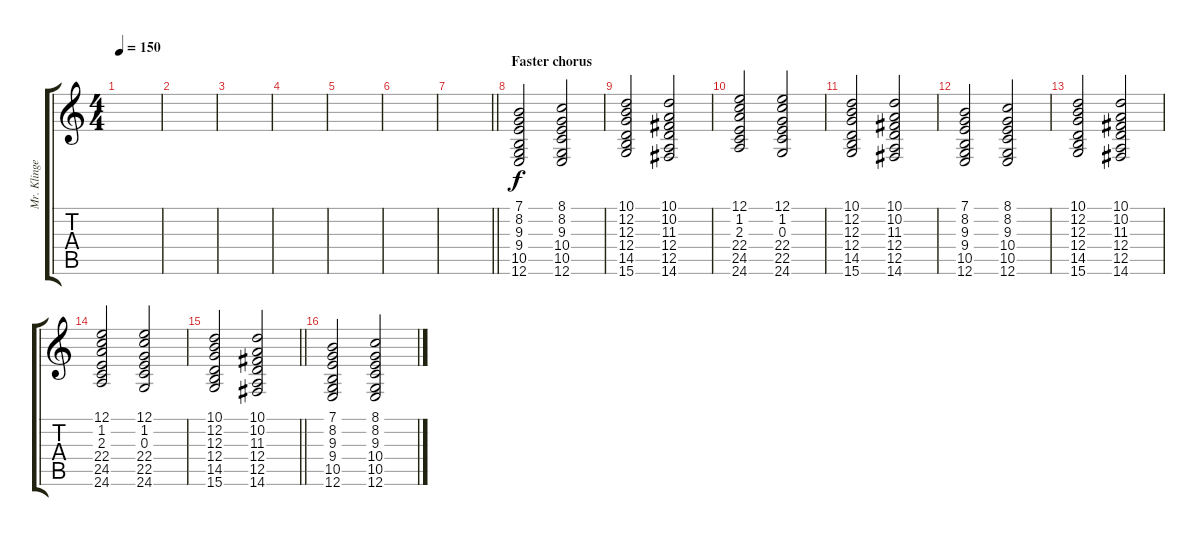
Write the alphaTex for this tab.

\track ("Mr. Klingenberg" "Mr. Klinge") {instrument stringensemble1}
\staff {score tabs}
\tuning (E4 B3 G3 D3 A2 E2) {hide}
\ts (4 4)
\tempo 150
\clef g2
\ks c
|
|
|
|
|
|
\barLineRight lightlight
|
\section ("" "Faster chorus")
(7.1 8.2 9.3 9.4 10.5 12.6).2 (8.1 8.2 9.3 10.4 10.5 12.6).2 |
(10.1 12.2 12.3 12.4 14.5 15.6).2 (10.1 10.2 11.3 12.4 12.5 14.6).2 |
(12.1 1.2 2.3 22.4 24.5 24.6).2 (12.1 1.2 0.3 22.4 22.5 24.6).2 |
(10.1 12.2 12.3 12.4 14.5 15.6).2 (10.1 10.2 11.3 12.4 12.5 14.6).2 |
(7.1 8.2 9.3 9.4 10.5 12.6).2 (8.1 8.2 9.3 10.4 10.5 12.6).2 |
(10.1 12.2 12.3 12.4 14.5 15.6).2 (10.1 10.2 11.3 12.4 12.5 14.6).2 |
(12.1 1.2 2.3 22.4 24.5 24.6).2 (12.1 1.2 0.3 22.4 22.5 24.6).2 |
\barLineRight lightlight
(10.1 12.2 12.3 12.4 14.5 15.6).2 (10.1 10.2 11.3 12.4 12.5 14.6).2 |
(7.1 8.2 9.3 9.4 10.5 12.6).2 (8.1 8.2 9.3 10.4 10.5 12.6).2
